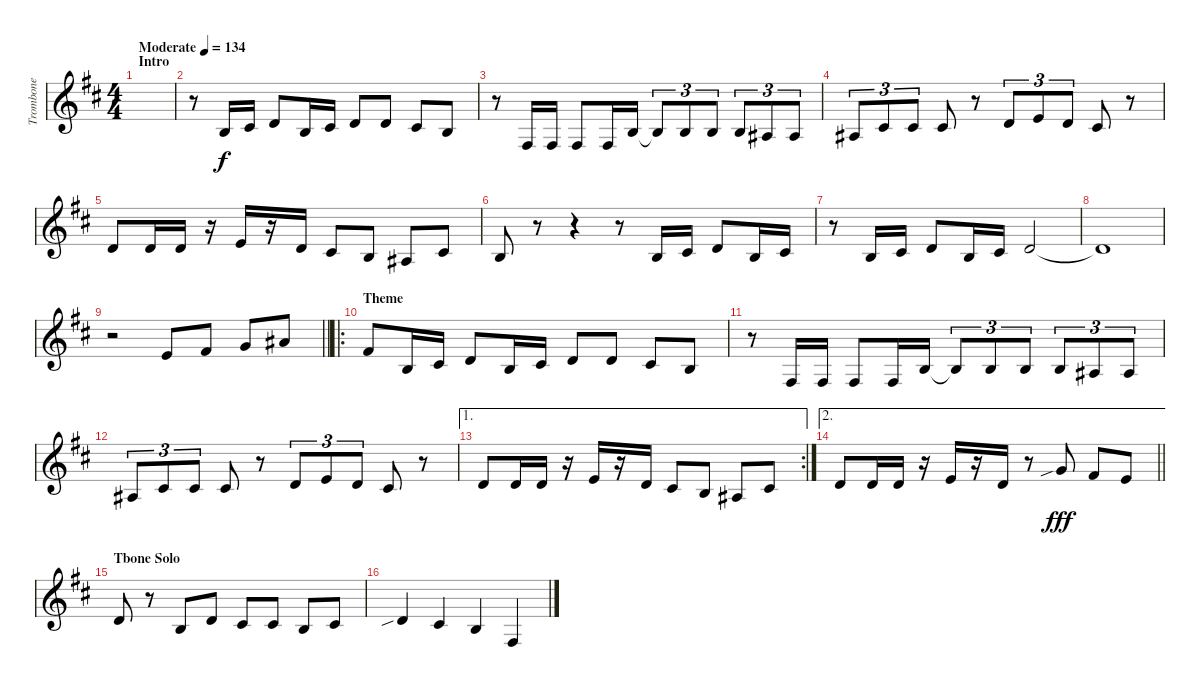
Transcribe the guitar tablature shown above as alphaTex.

\track ("Trombone" "Trombone") {instrument trombone}
\staff {score}
\tuning (E4 B3 G3 D3 A2 E2) {hide}
\ts (4 4)
\section ("" "Intro")
\tempo (134 "Moderate")
\clef g2
\ks bminor
|
r.8 0.2.16 2.2.16 3.2.8 0.2.16 2.2.16 3.2.8 3.2.8 2.2.8 0.2.8 |
r.8 4.4.16 4.4.16 4.4.8 4.4.16 4.3.16 4.3{t}.8{tu (3 2)} 4.3.8{tu (3 2)} 4.3.8{tu (3 2)} 4.3.8{tu (3 2)} 3.3.8{tu (3 2)} 3.3.8{tu (3 2)} |
3.3.8{tu (3 2)} 2.2.8{tu (3 2)} 2.2.8{tu (3 2)} 2.2.8 r.8 3.2.8{tu (3 2)} 0.1.8{tu (3 2)} 3.2.8{tu (3 2)} 2.2.8 r.8 |
3.2.8 3.2.16 3.2.16 r.16 0.1.16 r.16 3.2.16 2.2.8 0.2.8 3.3.8 2.2.8 |
0.2.8 r.8 r.4 r.8 0.2.16 2.2.16 3.2.8 0.2.16 2.2.16 |
r.8 0.2.16 2.2.16 3.2.8 0.2.16 2.2.16 3.2.2 |
3.2{t}.1 |
\barLineRight lightlight
r.2 0.1.8 2.1.8 3.1.8 6.1.8 |
\ro
\section ("" "Theme")
2.1.8 0.2.16 2.2.16 3.2.8 0.2.16 2.2.16 3.2.8 3.2.8 2.2.8 0.2.8 |
r.8 4.4.16 4.4.16 4.4.8 4.4.16 4.3.16 4.3{t}.8{tu (3 2)} 4.3.8{tu (3 2)} 4.3.8{tu (3 2)} 4.3.8{tu (3 2)} 3.3.8{tu (3 2)} 3.3.8{tu (3 2)} |
3.3.8{tu (3 2)} 2.2.8{tu (3 2)} 2.2.8{tu (3 2)} 2.2.8 r.8 3.2.8{tu (3 2)} 0.1.8{tu (3 2)} 3.2.8{tu (3 2)} 2.2.8 r.8 |
\ae 1
\rc 2
3.2.8 3.2.16 3.2.16 r.16 0.1.16 r.16 3.2.16 2.2.8 0.2.8 3.3.8 2.2.8 |
\ae 2
\barLineRight lightlight
3.2.8 3.2.16 3.2.16 r.16 0.1.16 r.16 3.2.16 r.8 3.1{sib}.8{dy fff} 2.1.8 0.1.8 |
\section ("" "Tbone Solo")
3.2.8{volume 16} r.8 0.2.8 3.2.8 2.2.8 2.2.8 0.2.8 2.2.8 |
3.2{sib}.4 2.2.4 0.2.4 4.4.4
